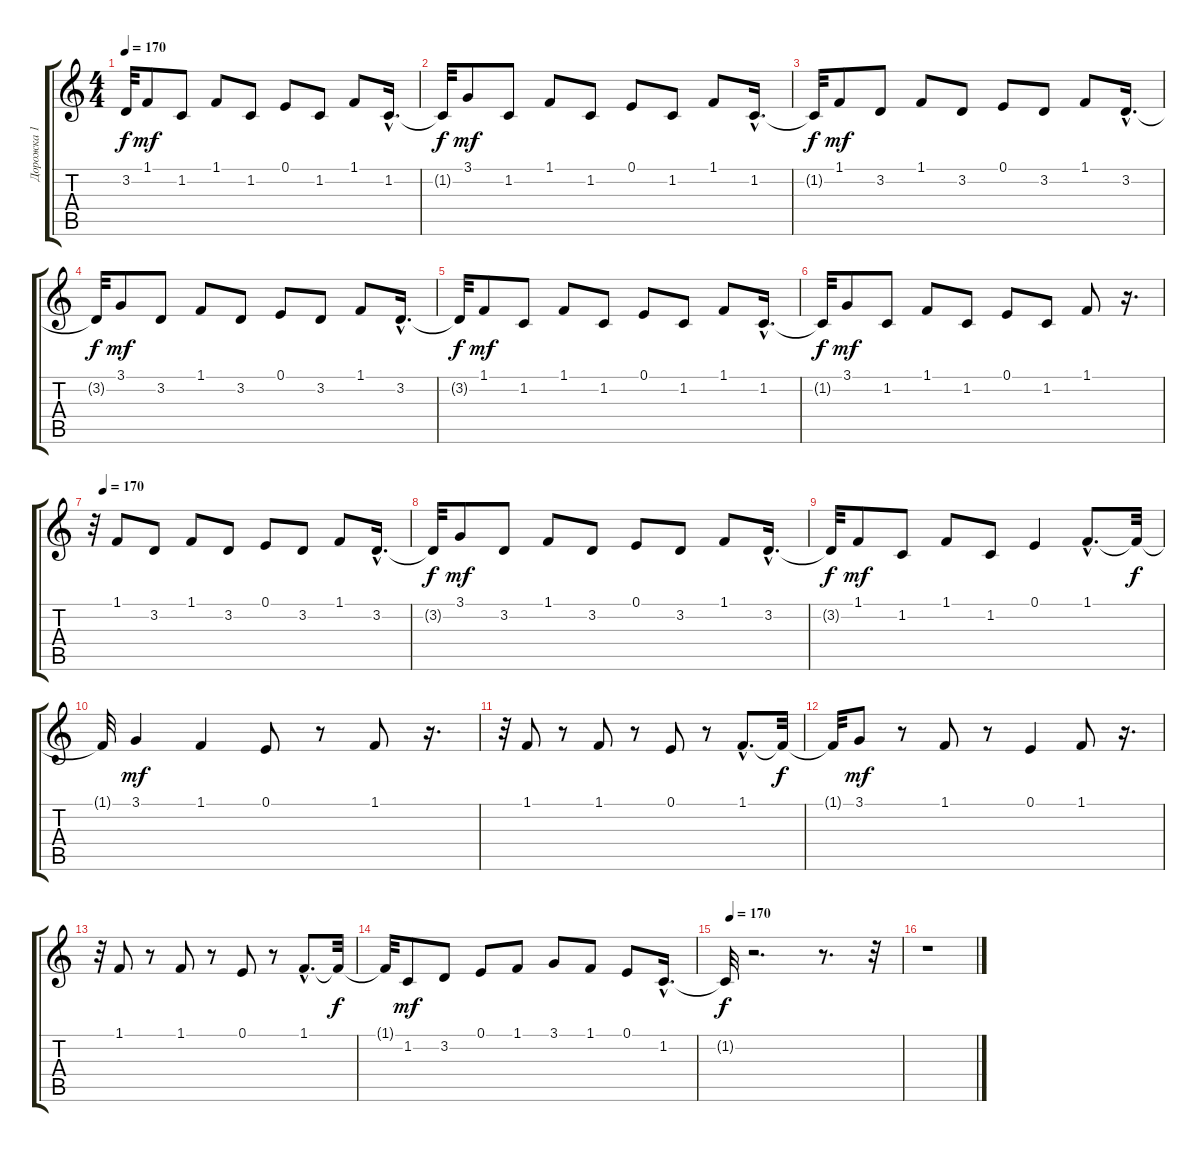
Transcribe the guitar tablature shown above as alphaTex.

\track ("Дорожка 1" "Дорожка 1") {instrument marimba}
\staff {score tabs}
\tuning (E4 B3 G3 D3 A2 E2) {hide}
\ts (4 4)
\tempo 170
\clef g2
\ks c
3.2{t}.32{dy f} 1.1.8{dy mf} 1.2.8 1.1.8 1.2.8 0.1.8 1.2.8 1.1.8 1.2{hac}.16{d} |
1.2{t}.32{dy f} 3.1.8{dy mf} 1.2.8 1.1.8 1.2.8 0.1.8 1.2.8 1.1.8 1.2{hac}.16{d} |
1.2{t}.32{dy f} 1.1.8{dy mf} 3.2.8 1.1.8 3.2.8 0.1.8 3.2.8 1.1.8 3.2{hac}.16{d} |
3.2{t}.32{dy f} 3.1.8{dy mf} 3.2.8 1.1.8 3.2.8 0.1.8 3.2.8 1.1.8 3.2{hac}.16{d} |
3.2{t}.32{dy f} 1.1.8{dy mf} 1.2.8 1.1.8 1.2.8 0.1.8 1.2.8 1.1.8 1.2{hac}.16{d} |
1.2{t}.32{dy f} 3.1.8{dy mf} 1.2.8 1.1.8 1.2.8 0.1.8 1.2.8 1.1.8 r.16{d} |
\tempo (170 0.03125)
r.32 1.1.8 3.2.8 1.1.8 3.2.8 0.1.8 3.2.8 1.1.8 3.2{hac}.16{d} |
3.2{t}.32{dy f} 3.1.8{dy mf} 3.2.8 1.1.8 3.2.8 0.1.8 3.2.8 1.1.8 3.2{hac}.16{d} |
3.2{t}.32{dy f} 1.1.8{dy mf} 1.2.8 1.1.8 1.2.8 0.1.4 1.1{hac}.8{d} 1.1{t}.32{dy f} |
1.1{t}.32 3.1.4{dy mf} 1.1.4 0.1.8 r.8 1.1.8 r.16{d} |
r.32 1.1.8 r.8 1.1.8 r.8 0.1.8 r.8 1.1{hac}.8{d} 1.1{t}.32{dy f} |
1.1{t}.32 3.1.8{dy mf} r.8 1.1.8 r.8 0.1.4 1.1.8 r.16{d} |
r.32 1.1.8 r.8 1.1.8 r.8 0.1.8 r.8 1.1{hac}.8{d} 1.1{t}.32{dy f} |
1.1{t}.32 1.2.8{dy mf} 3.2.8 0.1.8 1.1.8 3.1.8 1.1.8 0.1.8 1.2{hac}.16{d} |
\tempo (170 0.03125)
1.2{t}.32{dy f} r.2{d} r.8{d} r.32 |
r.1
